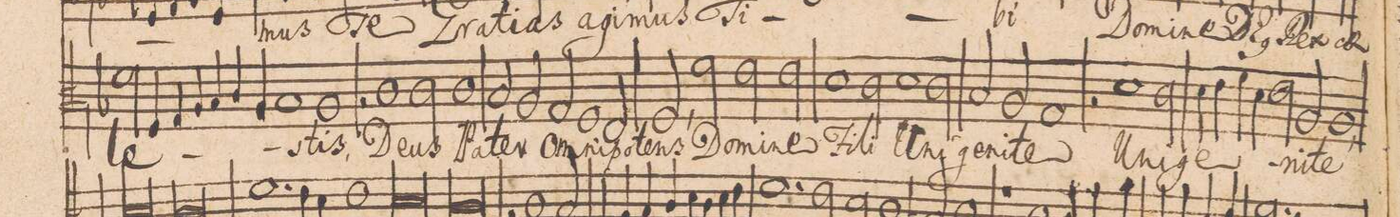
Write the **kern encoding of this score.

**kern	**text
*I"[ALTVS.]	*
*clefC3	*
*k[b-]	*
*met(C|)	*
*M2/1	*
2f\	-le-
4F/	.
4G/	.
=37-	=37-
4A/	.
4B-/	.
4c/	.
4A/	.
1B-/	.
=38-	=38-
1A/	-stis,
2r	.
1c\	De-
=39-	=39-
2c\	-us
1c\	Pa-
=40-	=40-
2B-/	-ter
2A/	.
2G/	om-
1F/	-ni-
=41-	=41-
2E/	-po-
2F,/	-tens
2f\	Do-
=42-	=42-
2e\	-mi-
2e\	-ne
1d\	Fi-
=43-	=43-
2c\	-li
1d\	U-
2c\	-ni-
=44-	=44-
2B-/	-ge-
2A/	-ni-
1G/	-te
=45-	=45-
2r	.
1d\	U-
2c\	-ni-
=46-	=46-
4d\	-ge-
4e\	.
4f\	.
4d\	.
2e\	.
2A/	-ni-
=47-	=47-
1A/,	-te
*-	*-
